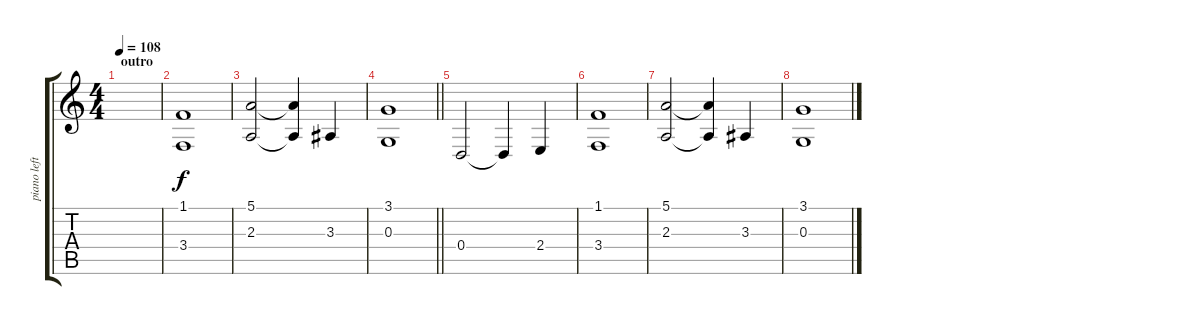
\track ("piano left" "piano left") {instrument electricgrandpiano}
\staff {score tabs}
\tuning (E4 B3 G3 D3 A2 E2) {hide}
\ts (4 4)
\section ("" "outro")
\tempo 108
\clef g2
\ks c
|
(1.1 3.4).1 |
(5.1 2.3).2 (5.1{t} 2.3{t}).4 3.3.4 |
\barLineRight lightlight
(3.1 0.3).1 |
0.4.2 0.4{t}.4 2.4.4 |
(1.1 3.4).1 |
(5.1 2.3).2 (5.1{t} 2.3{t}).4 3.3.4 |
(3.1 0.3).1
